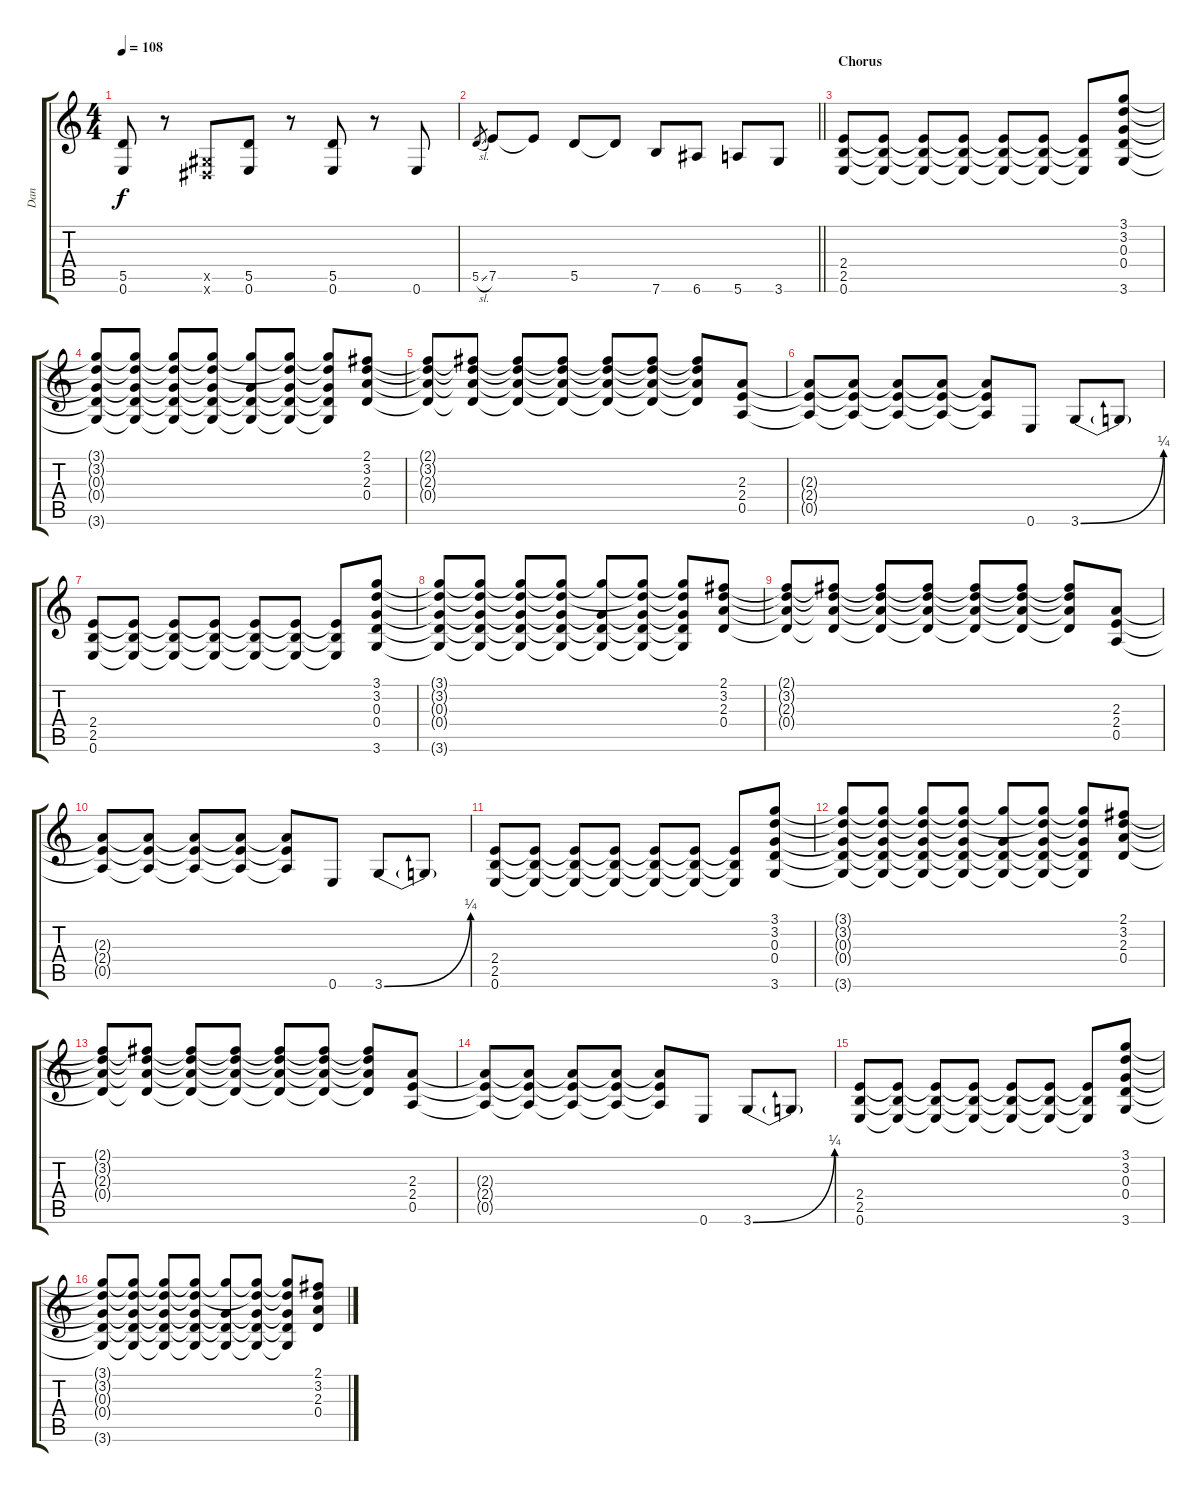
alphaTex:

\track ("Dan" "Dan") {instrument overdrivenguitar}
\staff {score tabs}
\tuning (E4 B3 G3 D3 A2 E2) {hide}
\ts (4 4)
\tempo 108
\clef g2
\ks c
(5.5 0.6).8{dy f} r.8 (-1.5{x} -1.6{x}).8 (5.5 0.6).8 r.8 (5.5 0.6).8 r.8 0.6.8 |
\barLineRight lightlight
5.5{sl}.8{gr} 7.5.8 7.5{t}.8 5.5.8 5.5{t}.8 7.6.8 6.6.8 5.6.8 3.6.8 |
\section ("" "Chorus")
(2.4 2.5 0.6).8 (2.4{t} 2.5{t} 0.6{t}).8 (2.4{t} 2.5{t} 0.6{t}).8 (2.4{t} 2.5{t} 0.6{t}).8 (2.4{t} 2.5{t} 0.6{t}).8 (2.4{t} 2.5{t} 0.6{t}).8 (2.4{t} 2.5{t} 0.6{t}).8 (3.1 3.2 0.3 0.4 3.6).8 |
(3.1{t} 3.2{t} 0.3{t} 0.4{t} 3.6{t}).8 (3.1{t} 3.2{t} 0.3{t} 0.4{t} 3.6{t}).8 (3.1{t} 3.2{t} 0.3{t} 0.4{t} 3.6{t}).8 (3.1{t} 3.2{t} 0.3{t} 0.4{t} 3.6{t}).8 (3.1{t} 0.3{t} 0.4{t} 3.6{t}).8 (3.1{t} 3.2{t} 0.3{t} 0.4{t} 3.6{t}).8 (3.1{t} 3.2{t} 0.3{t} 0.4{t} 3.6{t}).8 (2.1 3.2 2.3 0.4).8 |
(2.1{t} 3.2{t} 2.3{t} 0.4{t}).8 (2.1{t} 3.2{t} 2.3{t} 0.4{t}).8 (2.1{t} 3.2{t} 2.3{t} 0.4{t}).8 (2.1{t} 3.2{t} 2.3{t} 0.4{t}).8 (2.1{t} 3.2{t} 2.3{t} 0.4{t}).8 (2.1{t} 3.2{t} 2.3{t} 0.4{t}).8 (2.1{t} 3.2{t} 2.3{t} 0.4{t}).8 (2.3 2.4 0.5).8 |
(2.3{t} 2.4{t} 0.5{t}).8 (2.3{t} 2.4{t} 0.5{t}).8 (2.3{t} 2.4{t} 0.5{t}).8 (2.3{t} 2.4{t} 0.5{t}).8 (2.3{t} 2.4{t} 0.5{t}).8 0.6.8 3.6{be (bend 0 0 60 1)}.8 3.6{t}.8 |
(2.4 2.5 0.6).8 (2.4{t} 2.5{t} 0.6{t}).8 (2.4{t} 2.5{t} 0.6{t}).8 (2.4{t} 2.5{t} 0.6{t}).8 (2.4{t} 2.5{t} 0.6{t}).8 (2.4{t} 2.5{t} 0.6{t}).8 (2.4{t} 2.5{t} 0.6{t}).8 (3.1 3.2 0.3 0.4 3.6).8 |
(3.1{t} 3.2{t} 0.3{t} 0.4{t} 3.6{t}).8 (3.1{t} 3.2{t} 0.3{t} 0.4{t} 3.6{t}).8 (3.1{t} 3.2{t} 0.3{t} 0.4{t} 3.6{t}).8 (3.1{t} 3.2{t} 0.3{t} 0.4{t} 3.6{t}).8 (3.1{t} 0.3{t} 0.4{t} 3.6{t}).8 (3.1{t} 3.2{t} 0.3{t} 0.4{t} 3.6{t}).8 (3.1{t} 3.2{t} 0.3{t} 0.4{t} 3.6{t}).8 (2.1 3.2 2.3 0.4).8 |
(2.1{t} 3.2{t} 2.3{t} 0.4{t}).8 (2.1{t} 3.2{t} 2.3{t} 0.4{t}).8 (2.1{t} 3.2{t} 2.3{t} 0.4{t}).8 (2.1{t} 3.2{t} 2.3{t} 0.4{t}).8 (2.1{t} 3.2{t} 2.3{t} 0.4{t}).8 (2.1{t} 3.2{t} 2.3{t} 0.4{t}).8 (2.1{t} 3.2{t} 2.3{t} 0.4{t}).8 (2.3 2.4 0.5).8 |
(2.3{t} 2.4{t} 0.5{t}).8 (2.3{t} 2.4{t} 0.5{t}).8 (2.3{t} 2.4{t} 0.5{t}).8 (2.3{t} 2.4{t} 0.5{t}).8 (2.3{t} 2.4{t} 0.5{t}).8 0.6.8 3.6{be (bend 0 0 60 1)}.8 3.6{t}.8 |
(2.4 2.5 0.6).8 (2.4{t} 2.5{t} 0.6{t}).8 (2.4{t} 2.5{t} 0.6{t}).8 (2.4{t} 2.5{t} 0.6{t}).8 (2.4{t} 2.5{t} 0.6{t}).8 (2.4{t} 2.5{t} 0.6{t}).8 (2.4{t} 2.5{t} 0.6{t}).8 (3.1 3.2 0.3 0.4 3.6).8 |
(3.1{t} 3.2{t} 0.3{t} 0.4{t} 3.6{t}).8 (3.1{t} 3.2{t} 0.3{t} 0.4{t} 3.6{t}).8 (3.1{t} 3.2{t} 0.3{t} 0.4{t} 3.6{t}).8 (3.1{t} 3.2{t} 0.3{t} 0.4{t} 3.6{t}).8 (3.1{t} 0.3{t} 0.4{t} 3.6{t}).8 (3.1{t} 3.2{t} 0.3{t} 0.4{t} 3.6{t}).8 (3.1{t} 3.2{t} 0.3{t} 0.4{t} 3.6{t}).8 (2.1 3.2 2.3 0.4).8 |
(2.1{t} 3.2{t} 2.3{t} 0.4{t}).8 (2.1{t} 3.2{t} 2.3{t} 0.4{t}).8 (2.1{t} 3.2{t} 2.3{t} 0.4{t}).8 (2.1{t} 3.2{t} 2.3{t} 0.4{t}).8 (2.1{t} 3.2{t} 2.3{t} 0.4{t}).8 (2.1{t} 3.2{t} 2.3{t} 0.4{t}).8 (2.1{t} 3.2{t} 2.3{t} 0.4{t}).8 (2.3 2.4 0.5).8 |
(2.3{t} 2.4{t} 0.5{t}).8 (2.3{t} 2.4{t} 0.5{t}).8 (2.3{t} 2.4{t} 0.5{t}).8 (2.3{t} 2.4{t} 0.5{t}).8 (2.3{t} 2.4{t} 0.5{t}).8 0.6.8 3.6{be (bend 0 0 60 1)}.8 3.6{t}.8 |
(2.4 2.5 0.6).8 (2.4{t} 2.5{t} 0.6{t}).8 (2.4{t} 2.5{t} 0.6{t}).8 (2.4{t} 2.5{t} 0.6{t}).8 (2.4{t} 2.5{t} 0.6{t}).8 (2.4{t} 2.5{t} 0.6{t}).8 (2.4{t} 2.5{t} 0.6{t}).8 (3.1 3.2 0.3 0.4 3.6).8 |
(3.1{t} 3.2{t} 0.3{t} 0.4{t} 3.6{t}).8 (3.1{t} 3.2{t} 0.3{t} 0.4{t} 3.6{t}).8 (3.1{t} 3.2{t} 0.3{t} 0.4{t} 3.6{t}).8 (3.1{t} 3.2{t} 0.3{t} 0.4{t} 3.6{t}).8 (3.1{t} 0.3{t} 0.4{t} 3.6{t}).8 (3.1{t} 3.2{t} 0.3{t} 0.4{t} 3.6{t}).8 (3.1{t} 3.2{t} 0.3{t} 0.4{t} 3.6{t}).8 (2.1 3.2 2.3 0.4).8
